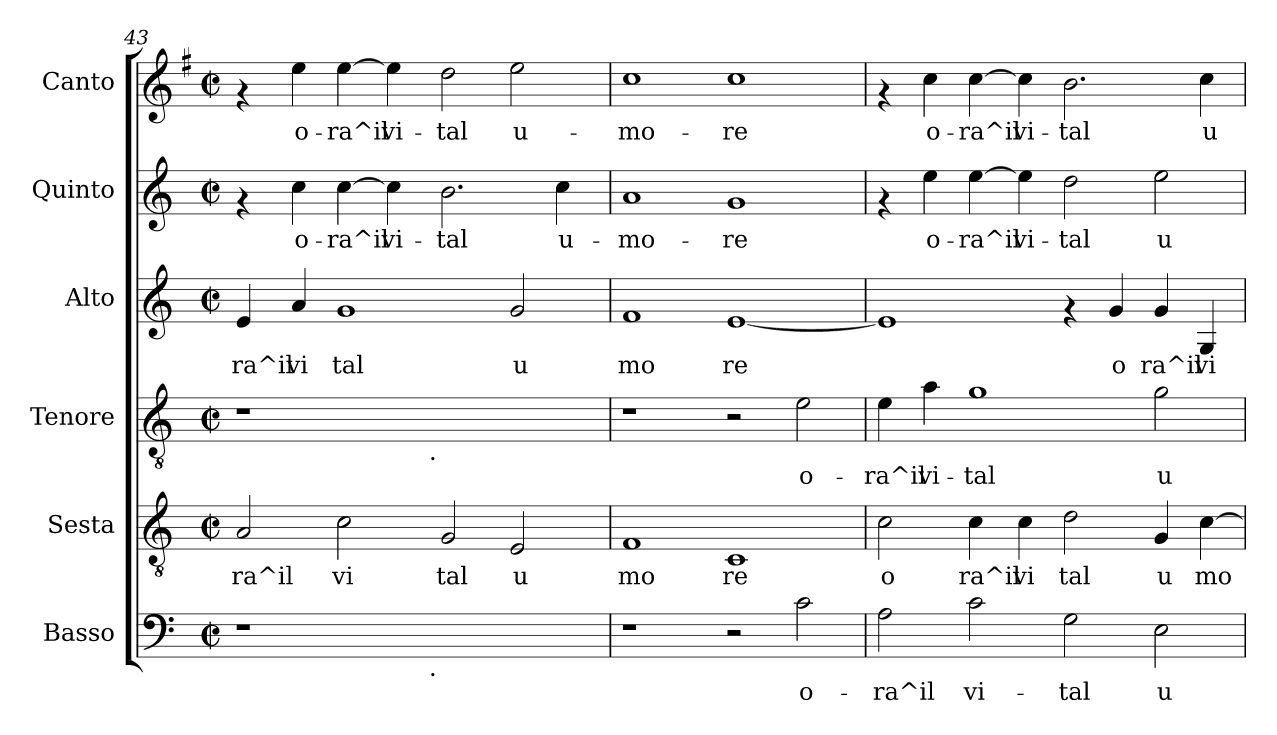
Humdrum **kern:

**kern	**text	**kern	**text	**kern	**text	**kern	**text	**kern	**text	**kern	**text
*part6	*part6	*part5	*part5	*part4	*part4	*part3	*part3	*part2	*part2	*part1	*part1
*staff6	*staff6	*staff5	*staff5	*staff4	*staff4	*staff3	*staff3	*staff2	*staff2	*staff1	*staff1
*I"Basso	*	*I"Sesta	*	*I"Tenore	*	*I"Alto	*	*I"Quinto	*	*I"Canto	*
!!LO:PB:g=z
*clefF4	*	*clefGv2	*	*clefGv2	*	*clefG2	*	*clefG2	*	*clefG2	*
*	*	*	*	*	*	*	*	*	*	*ITrd-3c-5	*
*k[]	*	*k[]	*	*k[]	*	*k[]	*	*k[]	*	*k[]	*
*C:	*	*C:	*	*C:	*	*C:	*	*C:	*	*C:	*
*M2/2	*	*M2/2	*	*M2/2	*	*M2/2	*	*M2/2	*	*M2/2	*
*met(c|)	*	*met(c|)	*	*met(c|)	*	*met(c|)	*	*met(c|)	*	*met(c|)	*
=43	=43	=43	=43	=43	=43	=43	=43	=43	=43	=43	=43
!	!	!	!LO:LY:b:cj	!	!	!	!LO:LY:b:cj	!	!	!	!
*^	*	*	*	*^	*	*	*	*	*	*	*
1r	2ryy	.	2A/	-ra^il	1r	2ryy	.	4e/	ra^il	4rf	.	4rf	.
!	!	!	!	!	!	!	!	!	!LO:LY:b:cj	!	!LO:LY:b:cj	!	!LO:LY:b:cj
.	.	.	.	.	.	.	.	4a/	vi	4cc\	o-	4aa\	o-
!	!	!	!	!LO:LY:b:cj	!	!	!	!	!LO:LY:b:cj	!	!LO:LY:b:cj	!	!LO:LY:b:cj
.	4...ryy	.	2c\	vi	.	4...ryy	.	1g	tal	[<4cc\	-ra^il	[<4aa\	-ra^il
!	!	!	!	!	!	!	!	!	!	!	!LO:LY:b:cj	!	!LO:LY:b:cj
.	.	.	.	.	.	.	.	.	.	4cc\]	vi-	4aa\]	vi-
!	!	!	!	!	!	!LO:TX:b:t=.	!	!	!	!	!	!	!
!	!LO:TX:b:t=.	!	!	!	!	!	!	!	!	!	!	!	!
.	1ryy	.	.	.	.	1ryy	.	.	.	.	.	.	.
!	!	!	!	!LO:LY:b:cj	!	!	!	!	!	!	!LO:LY:b:cj	!	!LO:LY:b:cj
1ryy	.	.	2G/	tal	1ryy	.	.	.	.	2.b\	-tal	2gg\	-tal
!	!	!	!	!LO:LY:b:cj	!	!	!	!	!LO:LY:b:cj	!	!	!	!LO:LY:b:cj
.	.	.	2E/	u	.	.	.	2g/	u	.	.	2aa\	u-
!	!	!	!	!	!	!	!	!	!	!	!LO:LY:b:cj	!	!
.	.	.	.	.	.	.	.	.	.	4cc\	u-	.	.
.	32ryy	.	.	.	.	32ryy	.	.	.	.	.	.	.
=44	=44	=44	=44	=44	=44	=44	=44	=44	=44	=44	=44	=44	=44
!	!	!	!	!LO:LY:b:cj	!	!	!	!	!LO:LY:b:cj	!	!LO:LY:b:cj	!	!LO:LY:b:cj
*v	*v	*	*	*	*v	*v	*	*	*	*	*	*	*
1r	.	1F	mo	1r	.	1f	mo	1a	-mo-	1ff	-mo-
!	!	!	!LO:LY:b:cj	!	!	!	!LO:LY:b:cj	!	!LO:LY:b:cj	!	!LO:LY:b:cj
2r	.	1C	re	2r	.	[<1e	re	1g	-re	1ff	-re
!	!LO:LY:b:cj	!	!	!	!LO:LY:b:cj	!	!	!	!	!	!
2c\	o-	.	.	2e\	o-	.	.	.	.	.	.
=45	=45	=45	=45	=45	=45	=45	=45	=45	=45	=45	=45
!	!LO:LY:b:cj	!	!LO:LY:b:cj	!	!LO:LY:b:cj	!	!LO:LY:b:cj	!	!	!	!
2A\	-ra^il	2c\	o	4e\	-ra^il	1e]	.	4rf	.	4rf	.
!	!	!	!	!	!LO:LY:b:cj	!	!	!	!LO:LY:b:cj	!	!LO:LY:b:cj
.	.	.	.	4a\	vi-	.	.	4ee\	o-	4ff\	o-
!	!LO:LY:b:cj	!	!LO:LY:b:cj	!	!LO:LY:b:cj	!	!	!	!LO:LY:b:cj	!	!LO:LY:b:cj
2c\	vi-	4c\	ra^il	1g	-tal	.	.	[<4ee\	-ra^il	[<4ff\	-ra^il
!	!	!	!LO:LY:b:cj	!	!	!	!	!	!LO:LY:b:cj	!	!LO:LY:b:cj
.	.	4c\	vi	.	.	.	.	4ee\]	vi-	4ff\]	vi-
!	!LO:LY:b:cj	!	!LO:LY:b:cj	!	!	!	!	!	!LO:LY:b:cj	!	!LO:LY:b:cj
2G\	-tal	2d\	tal	.	.	4rf	.	2dd\	-tal	2.ee\	-tal
!	!	!	!	!	!	!	!LO:LY:b:cj	!	!	!	!
.	.	.	.	.	.	4g/	o	.	.	.	.
!	!LO:LY:b:cj	!	!LO:LY:b:cj	!	!LO:LY:b:cj	!	!LO:LY:b:cj	!	!LO:LY:b:cj	!	!
2E\	u-	4G/	u	2g\	u-	4g/	ra^il	2ee\	u-	.	.
!	!	!	!LO:LY:b:cj	!	!	!	!LO:LY:b:cj	!	!	!	!LO:LY:b:cj
.	.	[>4c\	mo	.	.	4G/	vi	.	.	4ff\	u-
=	=	=	=	=	=	=	=	=	=	=	=
*-	*-	*-	*-	*-	*-	*-	*-	*-	*-	*-	*-
